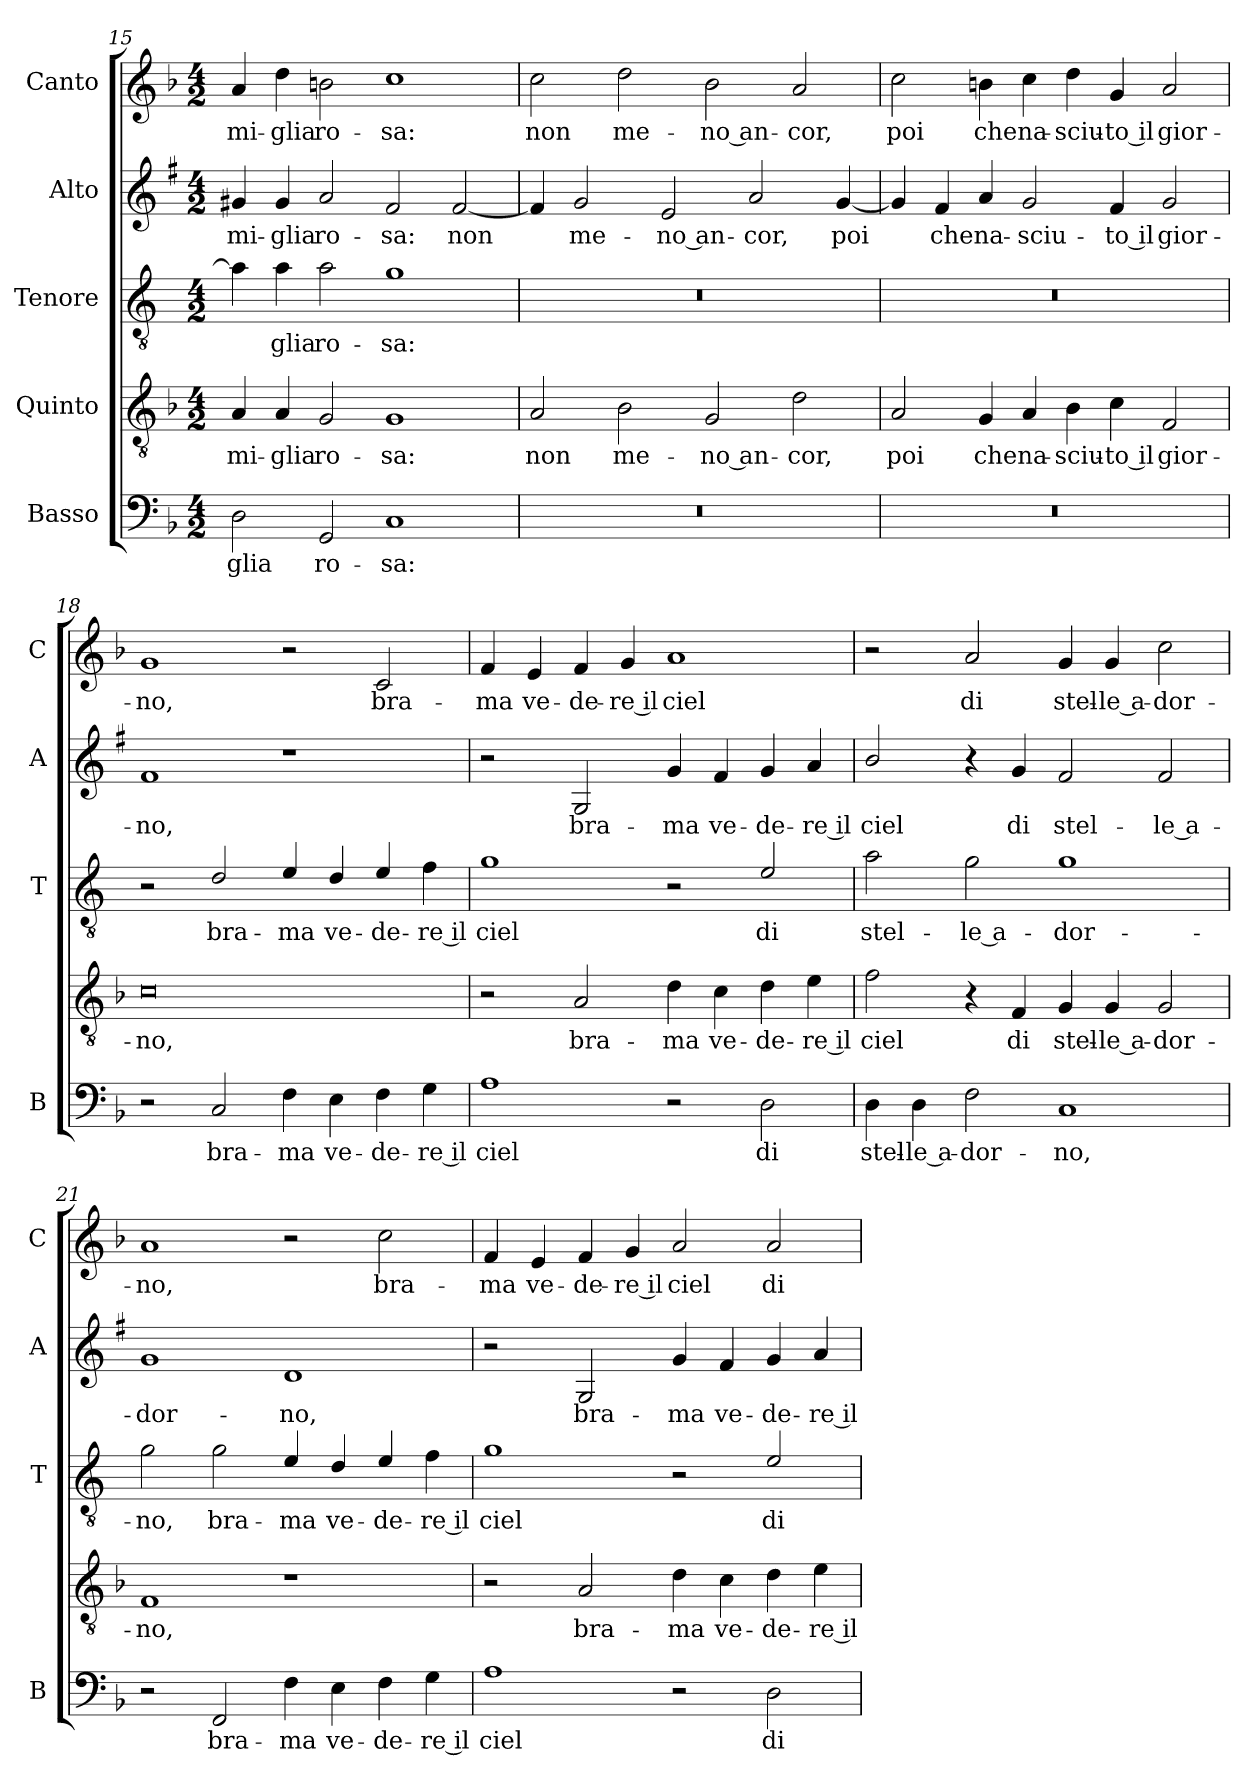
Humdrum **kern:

**kern	**text	**kern	**text	**kern	**text	**kern	**text	**kern	**text
*part5	*part5	*part4	*part4	*part3	*part3	*part2	*part2	*part1	*part1
*staff5	*staff5	*staff4	*staff4	*staff3	*staff3	*staff2	*staff2	*staff1	*staff1
*I"Basso	*	*I"Quinto	*	*I"Tenore	*	*I"Alto	*	*I"Canto	*
*I'B	*	*	*	*I'T	*	*I'A	*	*I'C	*
!!LO:LB:g=z
*clefF4	*	*clefGv2	*	*clefGv2	*	*clefG2	*	*clefG2	*
*	*	*	*	*ITrd4c7	*	*ITrd1c2	*	*	*
*k[b-]	*	*k[b-]	*	*k[b-]	*	*k[b-]	*	*k[b-]	*
*F:	*	*F:	*	*F:	*	*F:	*	*F:	*
*M4/2	*	*M4/2	*	*M4/2	*	*M4/2	*	*M4/2	*
=15	=15	=15	=15	=15	=15	=15	=15	=15	=15
!	!LO:LY:b	!	!LO:LY:b	!	!	!	!LO:LY:b	!	!LO:LY:b
2D\	-glia	4A/	-mi-	4d\]	.	4f#X/	-mi-	4a/	-mi-
!	!	!	!LO:LY:b	!	!LO:LY:b	!	!LO:LY:b	!	!LO:LY:b
.	.	4A/	-glia	4d\	-glia	4f#/	-glia	4dd\	-glia
!	!LO:LY:b	!	!LO:LY:b	!	!LO:LY:b	!	!LO:LY:b	!	!LO:LY:b
2GG/	ro-	2G/	ro-	2d\	ro-	2g/	ro-	2bn\	ro-
!	!LO:LY:b	!	!LO:LY:b	!	!LO:LY:b	!	!LO:LY:b	!	!LO:LY:b
1C	-sa:	1G	-sa:	1c	-sa:	2e/	-sa:	1cc	-sa:
!	!	!	!	!	!	!	!LO:LY:b	!	!
.	.	.	.	.	.	[2e/	non	.	.
=16	=16	=16	=16	=16	=16	=16	=16	=16	=16
!	!	!	!LO:LY:b	!	!	!	!	!	!LO:LY:b
0r	.	2A/	non	0r	.	4e/]	.	2cc\	non
!	!	!	!	!	!	!	!LO:LY:b	!	!
.	.	.	.	.	.	2f/	me-	.	.
!	!	!	!LO:LY:b	!	!	!	!	!	!LO:LY:b
.	.	2B-\	me-	.	.	.	.	2dd\	me-
!	!	!	!	!	!	!	!LO:LY:b	!	!
.	.	.	.	.	.	2d/	-no an-	.	.
!	!	!	!LO:LY:b	!	!	!	!	!	!LO:LY:b
.	.	2G/	-no an-	.	.	.	.	2b-\	-no an-
!	!	!	!	!	!	!	!LO:LY:b	!	!
.	.	.	.	.	.	2g/	-cor,	.	.
!	!	!	!LO:LY:b	!	!	!	!	!	!LO:LY:b
.	.	2d\	-cor,	.	.	.	.	2a/	-cor,
!	!	!	!	!	!	!	!LO:LY:b	!	!
.	.	.	.	.	.	[4f/	poi	.	.
=17	=17	=17	=17	=17	=17	=17	=17	=17	=17
!	!	!	!LO:LY:b	!	!	!	!	!	!LO:LY:b
0r	.	2A/	poi	0r	.	4f/]	.	2cc\	poi
!	!	!	!	!	!	!	!LO:LY:b	!	!
.	.	.	.	.	.	4e/	che	.	.
!	!	!	!LO:LY:b	!	!	!	!LO:LY:b	!	!LO:LY:b
.	.	4G/	che	.	.	4g/	na-	4bn\	che
!	!	!	!LO:LY:b	!	!	!	!LO:LY:b	!	!LO:LY:b
.	.	4A/	na-	.	.	2f/	-sciu-	4cc\	na-
!	!	!	!LO:LY:b	!	!	!	!	!	!LO:LY:b
.	.	4B-\	-sciu-	.	.	.	.	4dd\	-sciu-
!	!	!	!LO:LY:b	!	!	!	!LO:LY:b	!	!LO:LY:b
.	.	4c\	-to il	.	.	4e/	-to il	4g/	-to il
!	!	!	!LO:LY:b	!	!	!	!LO:LY:b	!	!LO:LY:b
.	.	2F/	gior-	.	.	2f/	gior-	2a/	gior-
=18	=18	=18	=18	=18	=18	=18	=18	=18	=18
!	!	!	!LO:LY:b	!	!	!	!LO:LY:b	!	!LO:LY:b
2r	.	0c	-no,	2r	.	1e	-no,	1g	-no,
!	!LO:LY:b	!	!	!	!LO:LY:b	!	!	!	!
2C/	bra-	.	.	2G/	bra-	.	.	.	.
!	!LO:LY:b	!	!	!	!LO:LY:b	!	!	!	!
4F\	-ma	.	.	4A/	-ma	1r	.	2r	.
!	!LO:LY:b	!	!	!	!LO:LY:b	!	!	!	!
4E\	ve-	.	.	4G/	ve-	.	.	.	.
!	!LO:LY:b	!	!	!	!LO:LY:b	!	!	!	!LO:LY:b
4F\	-de-	.	.	4A/	-de-	.	.	2c/	bra-
!	!LO:LY:b	!	!	!	!LO:LY:b	!	!	!	!
4G\	-re il	.	.	4B-\	-re il	.	.	.	.
!!LO:LB:g=z
=19	=19	=19	=19	=19	=19	=19	=19	=19	=19
!	!LO:LY:b	!	!	!	!LO:LY:b	!	!	!	!LO:LY:b
1A	ciel	2r	.	1c	ciel	2r	.	4f/	-ma
!	!	!	!	!	!	!	!	!	!LO:LY:b
.	.	.	.	.	.	.	.	4e/	ve-
!	!	!	!LO:LY:b	!	!	!	!LO:LY:b	!	!LO:LY:b
.	.	2A/	bra-	.	.	2F/	bra-	4f/	-de-
!	!	!	!	!	!	!	!	!	!LO:LY:b
.	.	.	.	.	.	.	.	4g/	-re il
!	!	!	!LO:LY:b	!	!	!	!LO:LY:b	!	!LO:LY:b
2r	.	4d\	-ma	2r	.	4f/	-ma	1a	ciel
!	!	!	!LO:LY:b	!	!	!	!LO:LY:b	!	!
.	.	4c\	ve-	.	.	4e/	ve-	.	.
!	!LO:LY:b	!	!LO:LY:b	!	!LO:LY:b	!	!LO:LY:b	!	!
2D\	di	4d\	-de-	2A/	di	4f/	-de-	.	.
!	!	!	!LO:LY:b	!	!	!	!LO:LY:b	!	!
.	.	4e\	-re il	.	.	4g/	-re il	.	.
=20	=20	=20	=20	=20	=20	=20	=20	=20	=20
!	!LO:LY:b	!	!LO:LY:b	!	!LO:LY:b	!	!LO:LY:b	!	!
4D\	stel-	2f\	ciel	2d\	stel-	2a/	ciel	2r	.
!	!LO:LY:b	!	!	!	!	!	!	!	!
4D\	-le a-	.	.	.	.	.	.	.	.
!	!LO:LY:b	!	!	!	!LO:LY:b	!	!	!	!LO:LY:b
2F\	-dor-	4r	.	2c\	-le a-	4r	.	2a/	di
!	!	!	!LO:LY:b	!	!	!	!LO:LY:b	!	!
.	.	4F/	di	.	.	4f/	di	.	.
!	!LO:LY:b	!	!LO:LY:b	!	!LO:LY:b	!	!LO:LY:b	!	!LO:LY:b
1C	-no,	4G/	stel-	1c	-dor-	2e/	stel-	4g/	stel-
!	!	!	!LO:LY:b	!	!	!	!	!	!LO:LY:b
.	.	4G/	-le a-	.	.	.	.	4g/	-le a-
!	!	!	!LO:LY:b	!	!	!	!LO:LY:b	!	!LO:LY:b
.	.	2G/	-dor-	.	.	2e/	-le a-	2cc\	-dor-
=21	=21	=21	=21	=21	=21	=21	=21	=21	=21
!	!	!	!LO:LY:b	!	!LO:LY:b	!	!LO:LY:b	!	!LO:LY:b
2r	.	1F	-no,	2c\	-no,	1f	-dor-	1a	-no,
!	!LO:LY:b	!	!	!	!LO:LY:b	!	!	!	!
2FF/	bra-	.	.	2c\	bra-	.	.	.	.
!	!LO:LY:b	!	!	!	!LO:LY:b	!	!LO:LY:b	!	!
4F\	-ma	1r	.	4A/	-ma	1c	-no,	2r	.
!	!LO:LY:b	!	!	!	!LO:LY:b	!	!	!	!
4E\	ve-	.	.	4G/	ve-	.	.	.	.
!	!LO:LY:b	!	!	!	!LO:LY:b	!	!	!	!LO:LY:b
4F\	-de-	.	.	4A/	-de-	.	.	2cc\	bra-
!	!LO:LY:b	!	!	!	!LO:LY:b	!	!	!	!
4G\	-re il	.	.	4B-\	-re il	.	.	.	.
=22	=22	=22	=22	=22	=22	=22	=22	=22	=22
!	!LO:LY:b	!	!	!	!LO:LY:b	!	!	!	!LO:LY:b
1A	ciel	2r	.	1c	ciel	2r	.	4f/	-ma
!	!	!	!	!	!	!	!	!	!LO:LY:b
.	.	.	.	.	.	.	.	4e/	ve-
!	!	!	!LO:LY:b	!	!	!	!LO:LY:b	!	!LO:LY:b
.	.	2A/	bra-	.	.	2F/	bra-	4f/	-de-
!	!	!	!	!	!	!	!	!	!LO:LY:b
.	.	.	.	.	.	.	.	4g/	-re il
!	!	!	!LO:LY:b	!	!	!	!LO:LY:b	!	!LO:LY:b
2r	.	4d\	-ma	2r	.	4f/	-ma	2a/	ciel
!	!	!	!LO:LY:b	!	!	!	!LO:LY:b	!	!
.	.	4c\	ve-	.	.	4e/	ve-	.	.
!	!LO:LY:b	!	!LO:LY:b	!	!LO:LY:b	!	!LO:LY:b	!	!LO:LY:b
2D\	di	4d\	-de-	2A/	di	4f/	-de-	2a/	di
!	!	!	!LO:LY:b	!	!	!	!LO:LY:b	!	!
.	.	4e\	-re il	.	.	4g/	-re il	.	.
=	=	=	=	=	=	=	=	=	=
*-	*-	*-	*-	*-	*-	*-	*-	*-	*-
